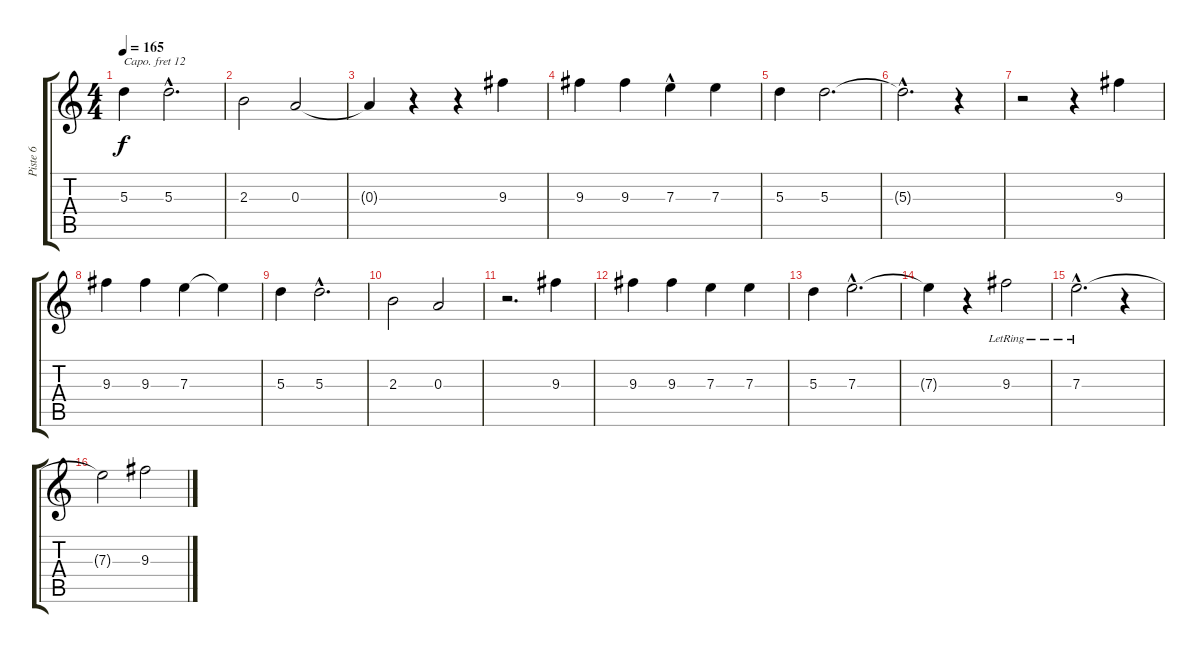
\track ("Piste 6" "Piste 6") {instrument stringensemble2}
\staff {score tabs}
\capo 12
\tuning (E4 D4 A3 D3 A2 D2) {hide}
\ts (4 4)
\tempo 165
\clef g2
\ks c
5.3.4{dy f} 5.3{hac}.2{d} |
2.3.2 0.3.2 |
0.3{t}.4 r.4 r.4 9.3.4 |
9.3.4 9.3.4 7.3{hac}.4 7.3.4 |
5.3.4 5.3.2{d} |
5.3{hac t}.2{d} r.4 |
r.2 r.4 9.3.4 |
9.3.4 9.3.4 7.3.4 7.3{t}.4 |
5.3.4 5.3{hac}.2{d} |
2.3.2 0.3.2 |
r.2{d} 9.3.4 |
9.3.4 9.3.4 7.3.4 7.3.4 |
5.3.4 7.3{hac}.2{d} |
7.3{t}.4 r.4 9.3{lr}.2 |
7.3{hac lr}.2{d} r.4 |
7.3{t}.2 9.3.2
